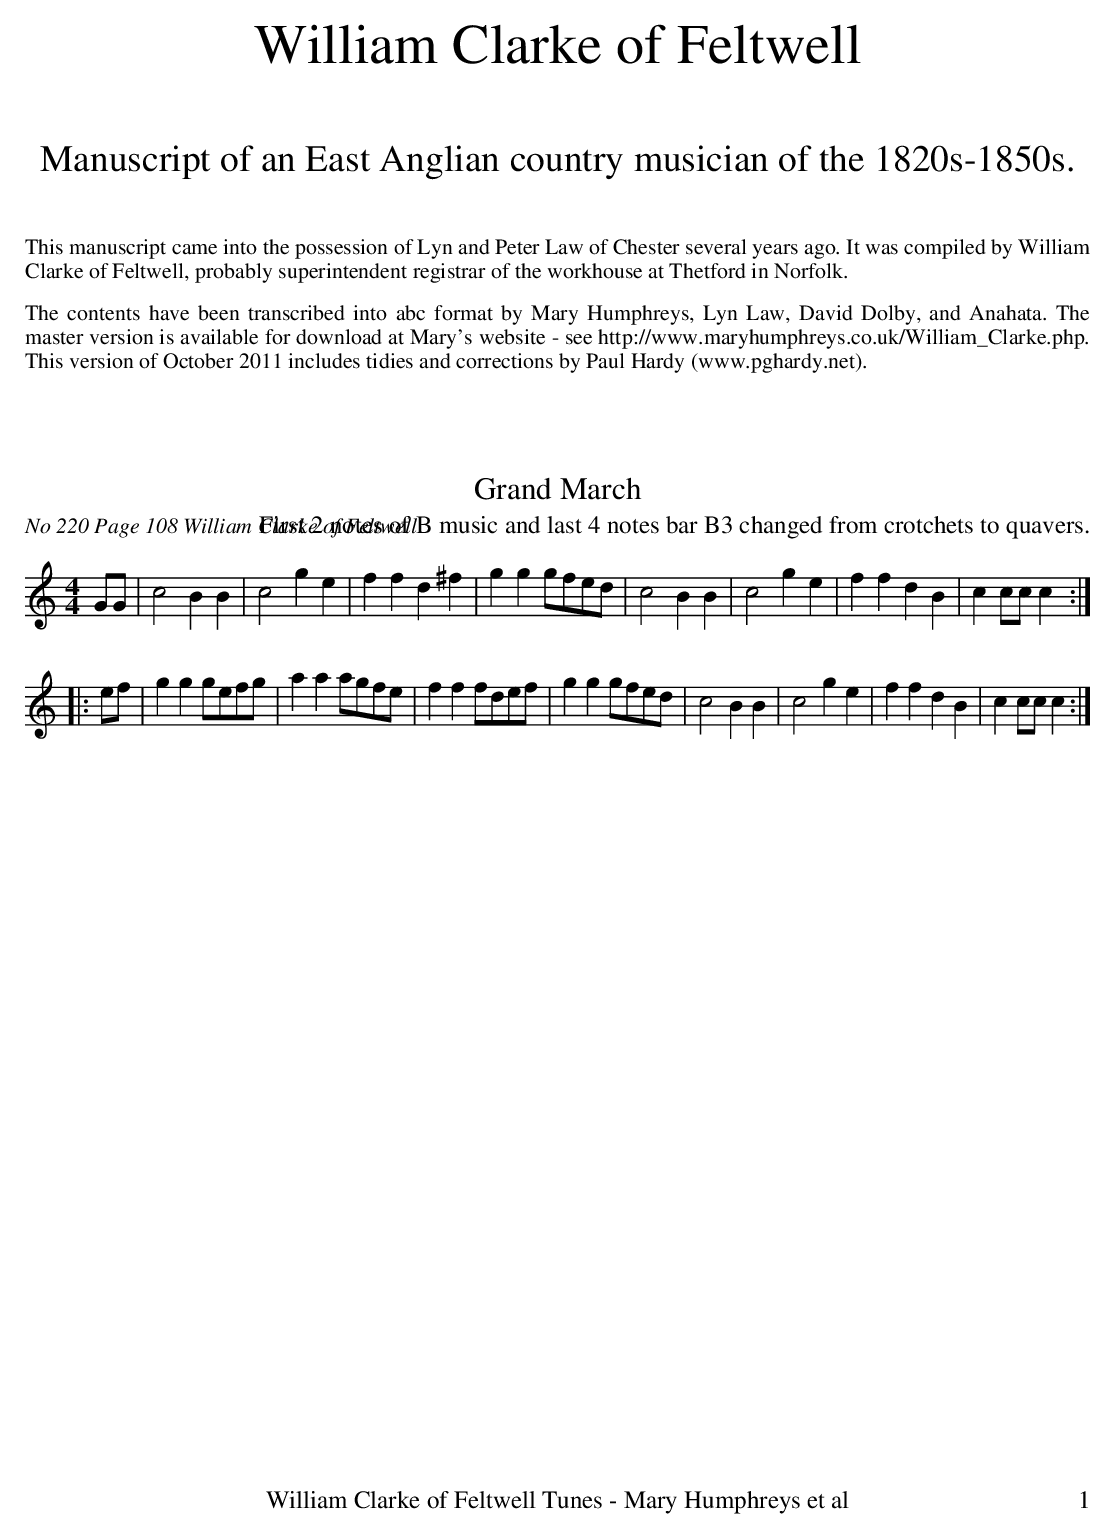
X:1
T:Grand March
O:No 220 Page 108 William Clarke of Feltwell
M:4/4
L:1/4
K:C
G/G/|c2BB|c2ge|ffd^f|ggg/f/e/d/|c2BB|c2ge|ffdB|cc/c/c:|
|:e/f/|ggg/e/f/g/|aaa/g/f/e/|fff/d/e/f/|ggg/f/e/d/|c2BB|c2ge|ffdB|cc/c/c:|
